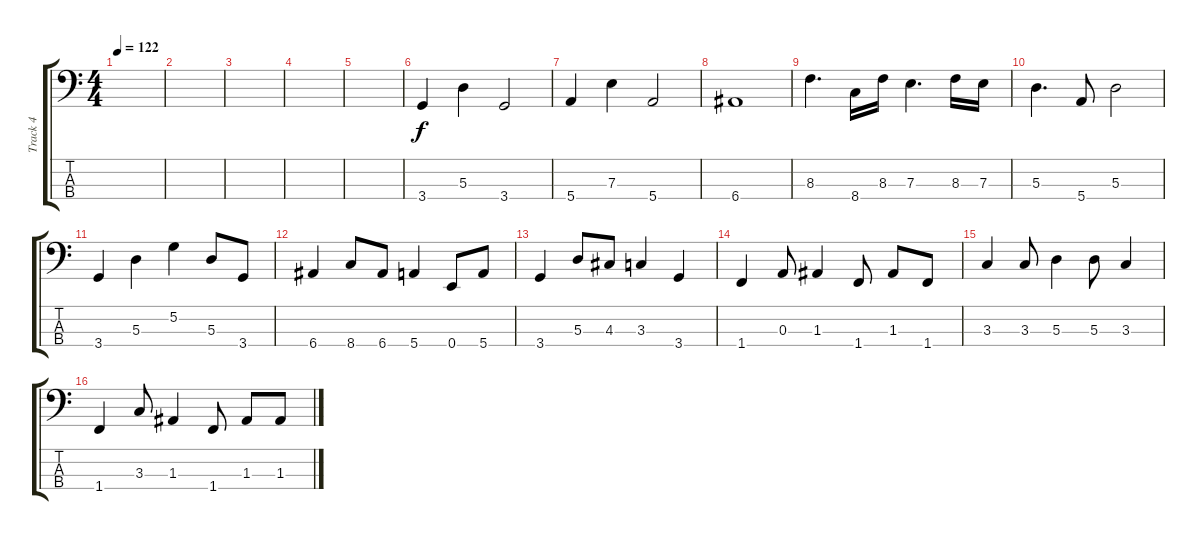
\track ("Track 4" "Track 4") {instrument electricbassfinger}
\staff {score tabs}
\tuning (G2 D2 A1 E1) {hide}
\ts (4 4)
\tempo 122
\clef f4
\ks c
|
|
|
|
|
3.4.4 5.3.4 3.4.2 |
5.4.4 7.3.4 5.4.2 |
6.4.1 |
8.3.4{d} 8.4.16 8.3.16 7.3.4{d} 8.3.16 7.3.16 |
5.3.4{d} 5.4.8 5.3.2 |
3.4.4 5.3.4 5.2.4 5.3.8 3.4.8 |
6.4.4 8.4.8 6.4.8 5.4.4 0.4.8 5.4.8 |
3.4.4 5.3.8 4.3.8 3.3.4 3.4.4 |
1.4.4 0.3.8 1.3.4 1.4.8 1.3.8 1.4.8 |
3.3.4 3.3.8 5.3.4 5.3.8 3.3.4 |
1.4.4 3.3.8 1.3.4 1.4.8 1.3.8 1.3.8
